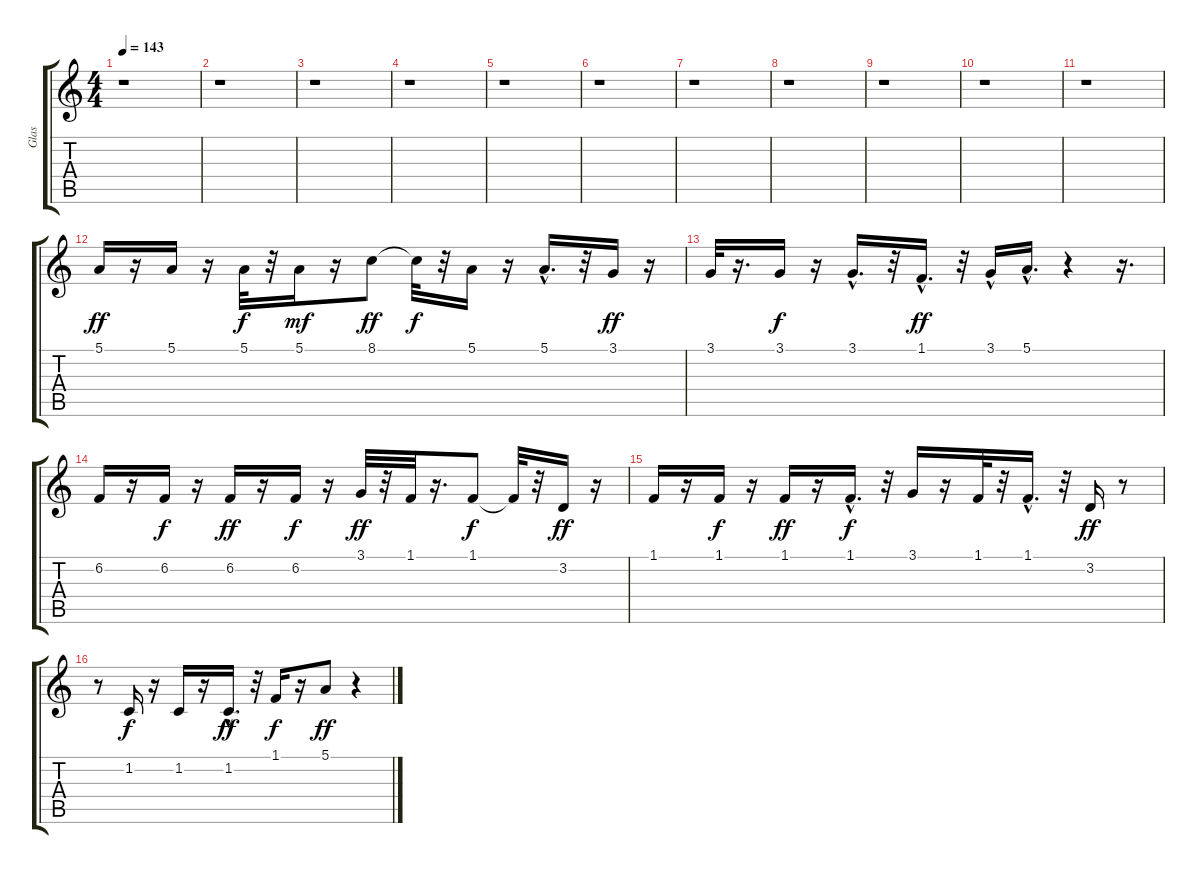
\track ("Glas" "Glas") {instrument lead8bassandlead}
\staff {score tabs}
\tuning (E4 B3 G3 D3 A2 E2) {hide}
\ts (4 4)
\tempo 143
\clef g2
\ks c
r.1{dy f} |
r.1 |
r.1 |
r.1 |
r.1 |
r.1 |
r.1 |
r.1 |
r.1 |
r.1 |
r.1 |
5.1.16{dy ff} r.16 5.1.16 r.16 5.1.32{dy f} r.32 5.1.16{dy mf} r.16 8.1.8{dy ff} 8.1{t}.32{dy f} r.32 5.1.16 r.16 5.1{hac}.16{d} r.32 3.1.16{dy ff} r.16 |
3.1.32 r.16{d} 3.1.16{dy f} r.16 3.1{hac}.16{d} r.32 1.1{hac}.16{d dy ff} r.32 3.1{hac}.16 5.1{hac}.16{d} r.4 r.16{d} |
6.2.16 r.16 6.2.16{dy f} r.16 6.2.16{dy ff} r.16 6.2.16{dy f} r.16 3.1.32{dy ff} r.32 1.1.32 r.16{d} 1.1.8{dy f} 1.1{t}.32 r.32 3.2.16{dy ff} r.16 |
1.1.16 r.16 1.1.16{dy f} r.16 1.1.16{dy ff} r.16 1.1{hac}.16{d dy f} r.32 3.1.16 r.16 1.1.32 r.32 1.1{hac}.16{d} r.32 3.2.16{dy ff} r.8 |
r.8 1.2.16{dy f} r.16 1.2.16 r.16 1.2{hac}.16{d dy ff} r.32 1.1.16{dy f} r.16 5.1.8{dy ff} r.4
